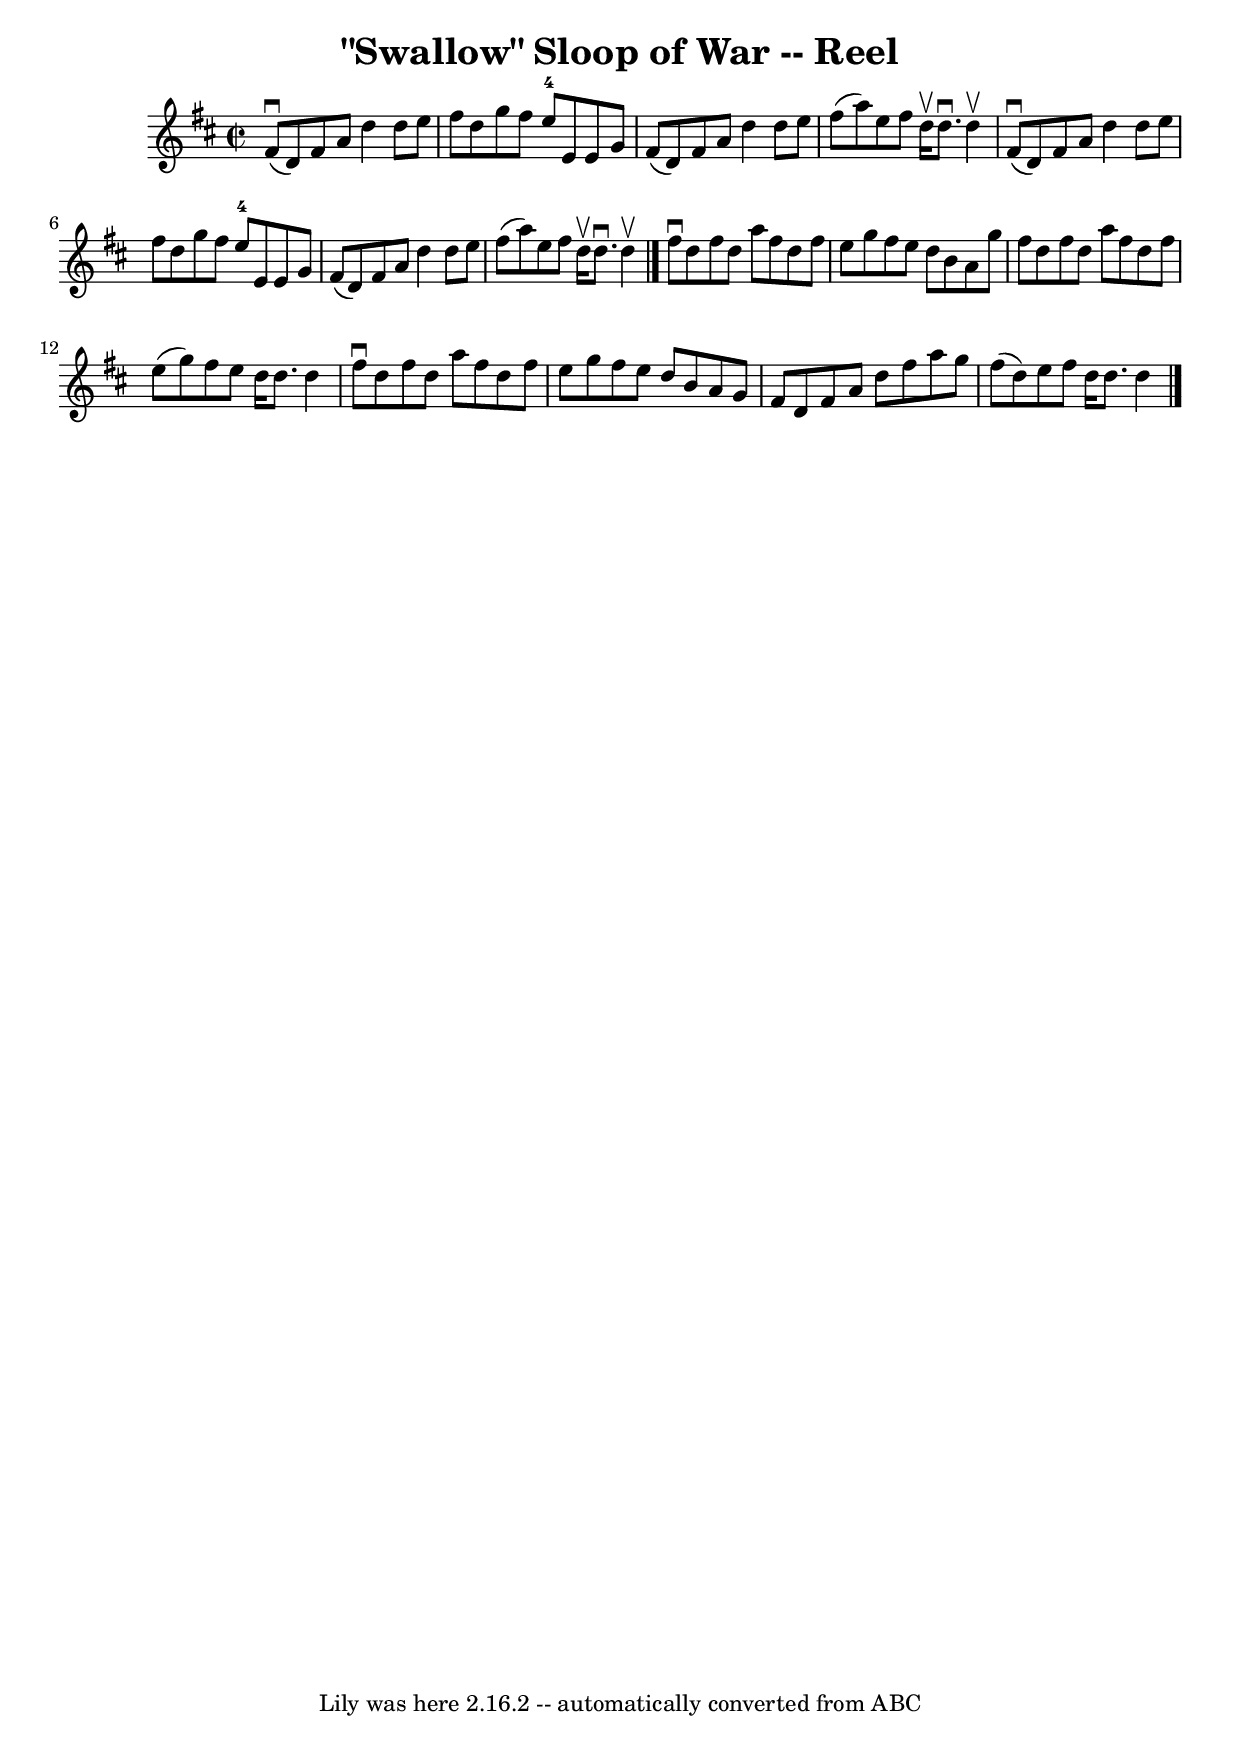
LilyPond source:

\version "2.7.40"
\include "Mammoth.ily"
\header {
	%% book = "Ryan's Mammoth Collection"
	crossRefNumber = "1"
	footnotes = "\\\\366"
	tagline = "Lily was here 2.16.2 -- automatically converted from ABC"
	title = "\"Swallow\" Sloop of War -- Reel"
}
voicedefault =  {


\override Staff.TimeSignature #'style = #'C
 \time 2/2 
\key d \major fis'8^\downbow(d'8) fis'8 a'8 d''4    
d''8 e''8    |
 fis''8 d''8 g''8 fis''8 e''8-4   
e'8 e'8 g'8    |
 fis'8 (d'8) fis'8 a'8 d''4    
d''8 e''8    |
 fis''8 (a''8) e''8 fis''8 d''16 
^\upbow d''8.^\downbow d''4^\upbow   |
 fis'8^\downbow(d'8  
-) fis'8 a'8 d''4 d''8 e''8    |
 fis''8 d''8 g''8  
 fis''8 e''8-4 e'8 e'8 g'8    |
 fis'8 (d'8)   
fis'8 a'8 d''4 d''8 e''8    |
 fis''8 (a''8) e''8   
 fis''8 d''16^\upbow d''8.^\downbow d''4^\upbow   \bar "|."     
fis''8^\downbow d''8 fis''8 d''8 a''8 fis''8 d''8 fis''8   
 |
 e''8 g''8 fis''8 e''8 d''8 b'8 a'8 g''8    
|
 fis''8 d''8 fis''8 d''8 a''8 fis''8 d''8 fis''8 
   |
 e''8 (g''8) fis''8 e''8 d''16 d''8. d''4    
|
 fis''8^\downbow d''8 fis''8 d''8 a''8 fis''8    
d''8 fis''8    |
 e''8 g''8 fis''8 e''8 d''8 b'8    
a'8 g'8    |
 fis'8 d'8 fis'8 a'8 d''8 fis''8 a''8 
 g''8    |
 fis''8 (d''8) e''8 fis''8 d''16 d''8.    
d''4    \bar "|."   
}

\score{
    <<

	\context Staff="default"
	{
	    \voicedefault 
	}

    >>
	\layout {
	}
	\midi {}
}
